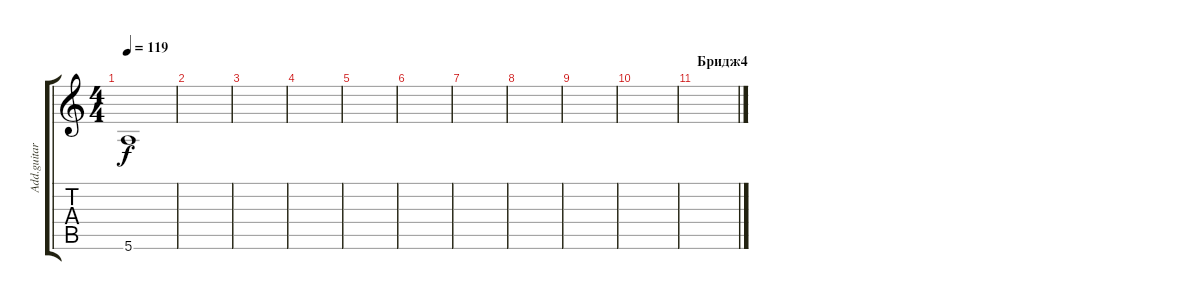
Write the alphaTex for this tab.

\track ("Add.guitar" "Add.guitar") {instrument overdrivenguitar}
\staff {score tabs}
\tuning (E4 B3 G3 D3 A2 E2) {hide}
\ts (4 4)
\tempo 119
\clef g2
\ks c
5.6.1{dy f} |
|
|
|
|
|
|
|
|
|
\section ("" "Бридж4")
